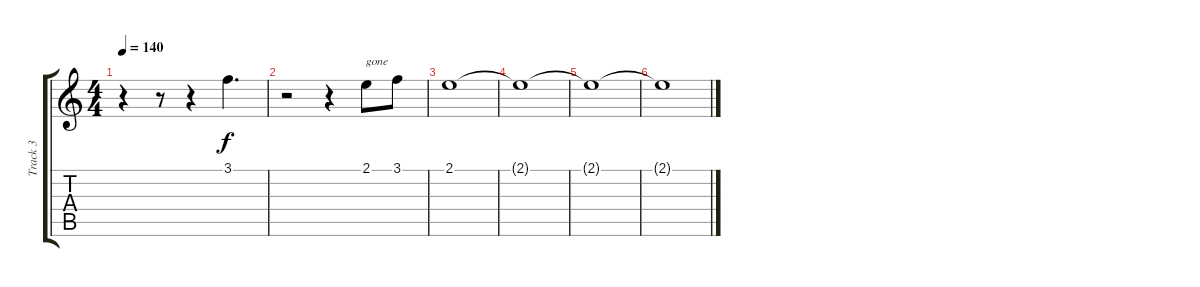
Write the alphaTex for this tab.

\track ("Track 3" "Track 3") {instrument overdrivenguitar}
\staff {score tabs}
\tuning (D4 A3 F3 C3 G2 C2) {hide}
\ts (4 4)
\tempo 140
\clef g2
\ks c
r.4{dy f} r.8 r.4 3.1{t}.4{d} |
r.2 r.4 2.1.8{txt "gone"} 3.1.8 |
2.1.1 |
2.1{t}.1 |
2.1{t}.1 |
2.1{t}.1
